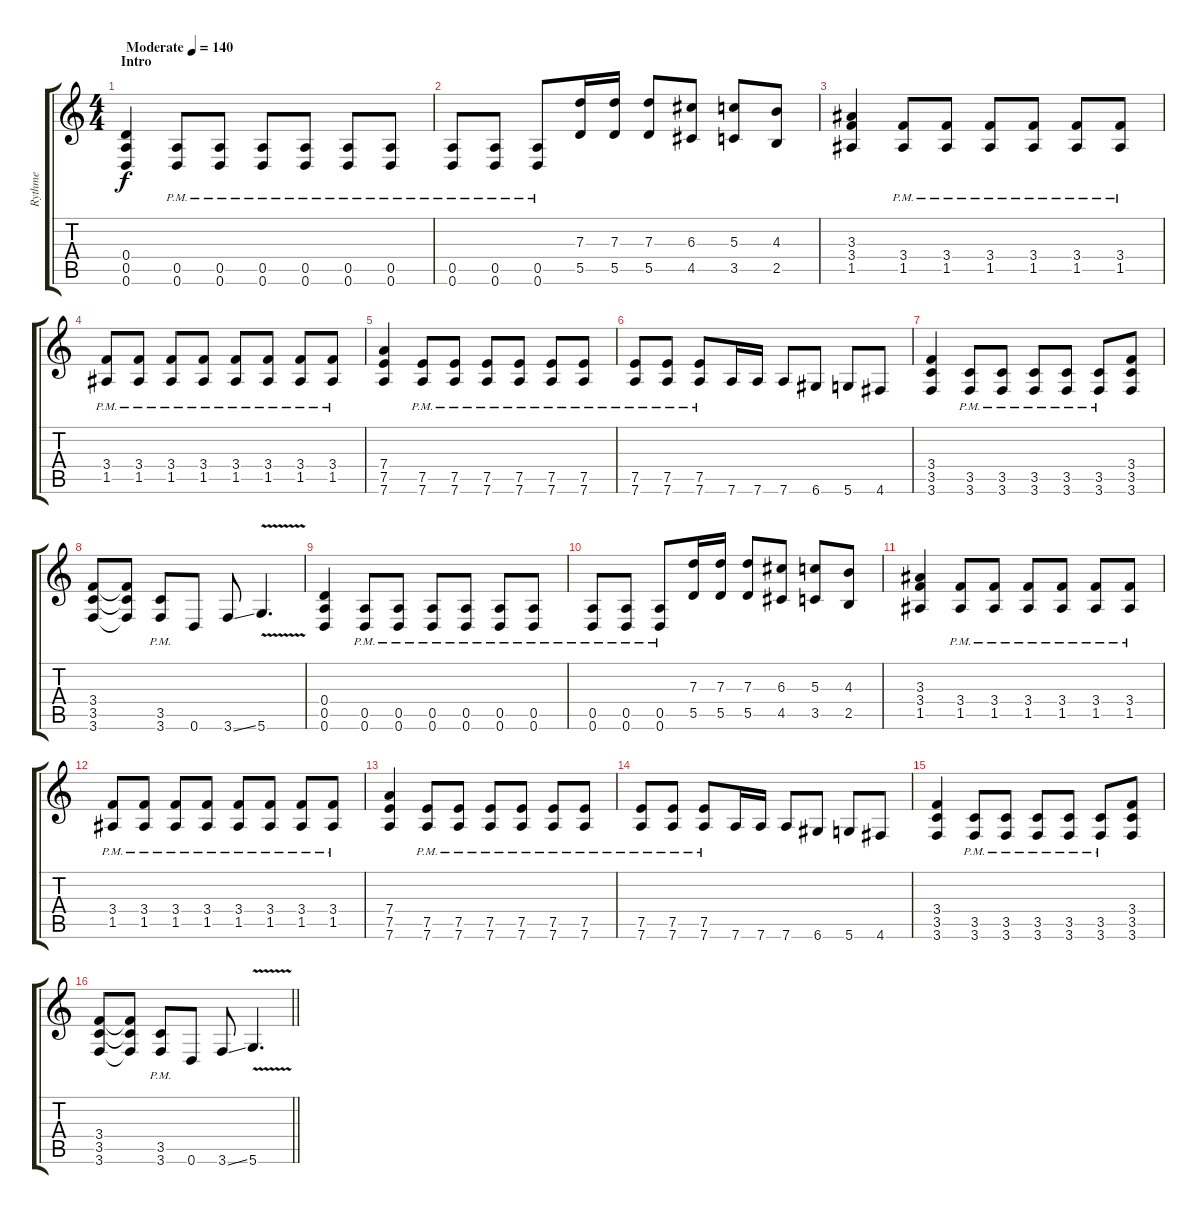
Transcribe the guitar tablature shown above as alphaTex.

\track ("Rythme" "Rythme") {instrument distortionguitar}
\staff {score tabs}
\tuning (E4 B3 G3 D3 A2 D2) {hide}
\ts (4 4)
\section ("" "Intro")
\tempo (140 "Moderate")
\clef g2
\ks c
(0.4 0.5 0.6).4{dy f instrument distortionguitar} (0.5{pm} 0.6{pm}).8 (0.5{pm} 0.6{pm}).8 (0.5{pm} 0.6{pm}).8 (0.5{pm} 0.6{pm}).8 (0.5{pm} 0.6{pm}).8 (0.5{pm} 0.6{pm}).8 |
(0.5{pm} 0.6{pm}).8 (0.5{pm} 0.6{pm}).8 (0.5{pm} 0.6{pm}).8 (7.3 5.5).16 (7.3 5.5).16 (7.3 5.5).8 (6.3 4.5).8 (5.3 3.5).8 (4.3 2.5).8 |
(3.3 3.4 1.5).4 (3.4{pm} 1.5{pm}).8 (3.4{pm} 1.5{pm}).8 (3.4{pm} 1.5{pm}).8 (3.4{pm} 1.5{pm}).8 (3.4{pm} 1.5{pm}).8 (3.4{pm} 1.5{pm}).8 |
(3.4{pm} 1.5{pm}).8 (3.4{pm} 1.5{pm}).8 (3.4{pm} 1.5{pm}).8 (3.4{pm} 1.5{pm}).8 (3.4{pm} 1.5{pm}).8 (3.4{pm} 1.5{pm}).8 (3.4{pm} 1.5{pm}).8 (3.4{pm} 1.5{pm}).8 |
(7.4 7.5 7.6).4 (7.5{pm} 7.6{pm}).8 (7.5{pm} 7.6{pm}).8 (7.5{pm} 7.6{pm}).8 (7.5{pm} 7.6{pm}).8 (7.5{pm} 7.6{pm}).8 (7.5{pm} 7.6{pm}).8 |
(7.5{pm} 7.6{pm}).8 (7.5{pm} 7.6{pm}).8 (7.5{pm} 7.6{pm}).8 7.6.16 7.6.16 7.6.8 6.6.8 5.6.8 4.6.8 |
(3.4 3.5 3.6).4 (3.5{pm} 3.6{pm}).8 (3.5{pm} 3.6{pm}).8 (3.5{pm} 3.6{pm}).8 (3.5{pm} 3.6{pm}).8 (3.5{pm} 3.6{pm}).8 (3.4 3.5 3.6).8 |
(3.4 3.5 3.6).8 (3.4{t} 3.5{t} 3.6{t}).8 (3.5{pm} 3.6{pm}).8 0.6.8 3.6{ss}.8 5.6{v}.4{d} |
(0.4 0.5 0.6).4 (0.5{pm} 0.6{pm}).8 (0.5{pm} 0.6{pm}).8 (0.5{pm} 0.6{pm}).8 (0.5{pm} 0.6{pm}).8 (0.5{pm} 0.6{pm}).8 (0.5{pm} 0.6{pm}).8 |
(0.5{pm} 0.6{pm}).8 (0.5{pm} 0.6{pm}).8 (0.5{pm} 0.6{pm}).8 (7.3 5.5).16 (7.3 5.5).16 (7.3 5.5).8 (6.3 4.5).8 (5.3 3.5).8 (4.3 2.5).8 |
(3.3 3.4 1.5).4 (3.4{pm} 1.5{pm}).8 (3.4{pm} 1.5{pm}).8 (3.4{pm} 1.5{pm}).8 (3.4{pm} 1.5{pm}).8 (3.4{pm} 1.5{pm}).8 (3.4{pm} 1.5{pm}).8 |
(3.4{pm} 1.5{pm}).8 (3.4{pm} 1.5{pm}).8 (3.4{pm} 1.5{pm}).8 (3.4{pm} 1.5{pm}).8 (3.4{pm} 1.5{pm}).8 (3.4{pm} 1.5{pm}).8 (3.4{pm} 1.5{pm}).8 (3.4{pm} 1.5{pm}).8 |
(7.4 7.5 7.6).4 (7.5{pm} 7.6{pm}).8 (7.5{pm} 7.6{pm}).8 (7.5{pm} 7.6{pm}).8 (7.5{pm} 7.6{pm}).8 (7.5{pm} 7.6{pm}).8 (7.5{pm} 7.6{pm}).8 |
(7.5{pm} 7.6{pm}).8 (7.5{pm} 7.6{pm}).8 (7.5{pm} 7.6{pm}).8 7.6.16 7.6.16 7.6.8 6.6.8 5.6.8 4.6.8 |
(3.4 3.5 3.6).4 (3.5{pm} 3.6{pm}).8 (3.5{pm} 3.6{pm}).8 (3.5{pm} 3.6{pm}).8 (3.5{pm} 3.6{pm}).8 (3.5{pm} 3.6{pm}).8 (3.4 3.5 3.6).8 |
\barLineRight lightlight
(3.4 3.5 3.6).8 (3.4{t} 3.5{t} 3.6{t}).8 (3.5{pm} 3.6{pm}).8 0.6.8 3.6{ss}.8 5.6{v}.4{d}
